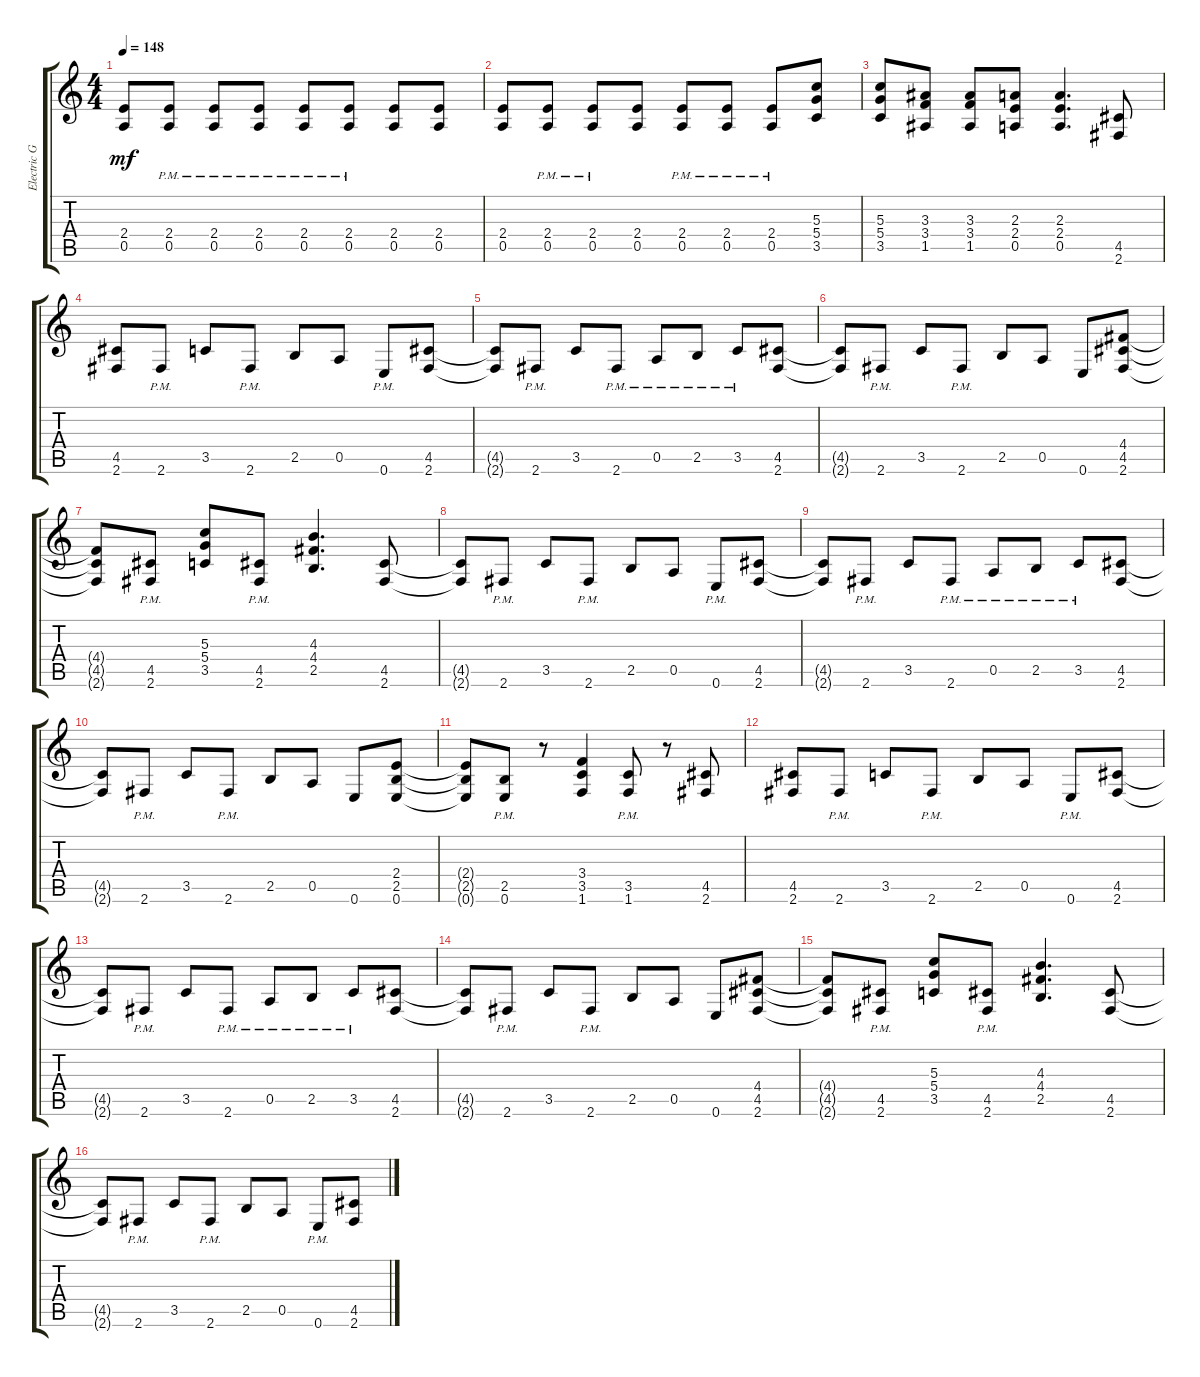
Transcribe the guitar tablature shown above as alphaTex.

\track ("Electric Guitar Rhythm (Drive)" "Electric G") {instrument distortionguitar}
\staff {score tabs}
\tuning (E4 B3 G3 D3 A2 E2) {hide}
\ts (4 4)
\tempo 148
\clef g2
\ks c
(2.4 0.5).8{dy mf} (2.4{pm} 0.5{pm}).8 (2.4{pm} 0.5{pm}).8 (2.4{pm} 0.5{pm}).8 (2.4{pm} 0.5{pm}).8 (2.4{pm} 0.5{pm}).8 (2.4 0.5).8 (2.4 0.5).8 |
(2.4 0.5).8 (2.4{pm} 0.5{pm}).8 (2.4{pm} 0.5{pm}).8 (2.4 0.5).8 (2.4{pm} 0.5{pm}).8 (2.4{pm} 0.5{pm}).8 (2.4{pm} 0.5{pm}).8 (5.3 5.4 3.5).8 |
(5.3 5.4 3.5).8 (3.3 3.4 1.5).8 (3.3 3.4 1.5).8 (2.3 2.4 0.5).8 (2.3 2.4 0.5).4{d} (4.5 2.6).8 |
(4.5 2.6).8 2.6{pm}.8 3.5.8 2.6{pm}.8 2.5.8 0.5.8 0.6{pm}.8 (4.5 2.6).8 |
(4.5{t} 2.6{t}).8 2.6{pm}.8 3.5.8 2.6{pm}.8 0.5{pm}.8 2.5{pm}.8 3.5{pm}.8 (4.5 2.6).8 |
(4.5{t} 2.6{t}).8 2.6{pm}.8 3.5.8 2.6{pm}.8 2.5.8 0.5.8 0.6.8 (4.4 4.5 2.6).8 |
(4.4{t} 4.5{t} 2.6{t}).8 (4.5{pm} 2.6{pm}).8 (5.3 5.4 3.5).8 (4.5{pm} 2.6{pm}).8 (4.3 4.4 2.5).4{d} (4.5 2.6).8 |
(4.5{t} 2.6{t}).8 2.6{pm}.8 3.5.8 2.6{pm}.8 2.5.8 0.5.8 0.6{pm}.8 (4.5 2.6).8 |
(4.5{t} 2.6{t}).8 2.6{pm}.8 3.5.8 2.6{pm}.8 0.5{pm}.8 2.5{pm}.8 3.5{pm}.8 (4.5 2.6).8 |
(4.5{t} 2.6{t}).8 2.6{pm}.8 3.5.8 2.6{pm}.8 2.5.8 0.5.8 0.6.8 (2.4 2.5 0.6).8 |
(2.4{t} 2.5{t} 0.6{t}).8 (2.5{pm} 0.6{pm}).8 r.8 (3.4 3.5 1.6).4 (3.5{pm} 1.6{pm}).8 r.8 (4.5 2.6).8 |
(4.5 2.6).8 2.6{pm}.8 3.5.8 2.6{pm}.8 2.5.8 0.5.8 0.6{pm}.8 (4.5 2.6).8 |
(4.5{t} 2.6{t}).8 2.6{pm}.8 3.5.8 2.6{pm}.8 0.5{pm}.8 2.5{pm}.8 3.5{pm}.8 (4.5 2.6).8 |
(4.5{t} 2.6{t}).8 2.6{pm}.8 3.5.8 2.6{pm}.8 2.5.8 0.5.8 0.6.8 (4.4 4.5 2.6).8 |
(4.4{t} 4.5{t} 2.6{t}).8 (4.5{pm} 2.6{pm}).8 (5.3 5.4 3.5).8 (4.5{pm} 2.6{pm}).8 (4.3 4.4 2.5).4{d} (4.5 2.6).8 |
(4.5{t} 2.6{t}).8 2.6{pm}.8 3.5.8 2.6{pm}.8 2.5.8 0.5.8 0.6{pm}.8 (4.5 2.6).8
